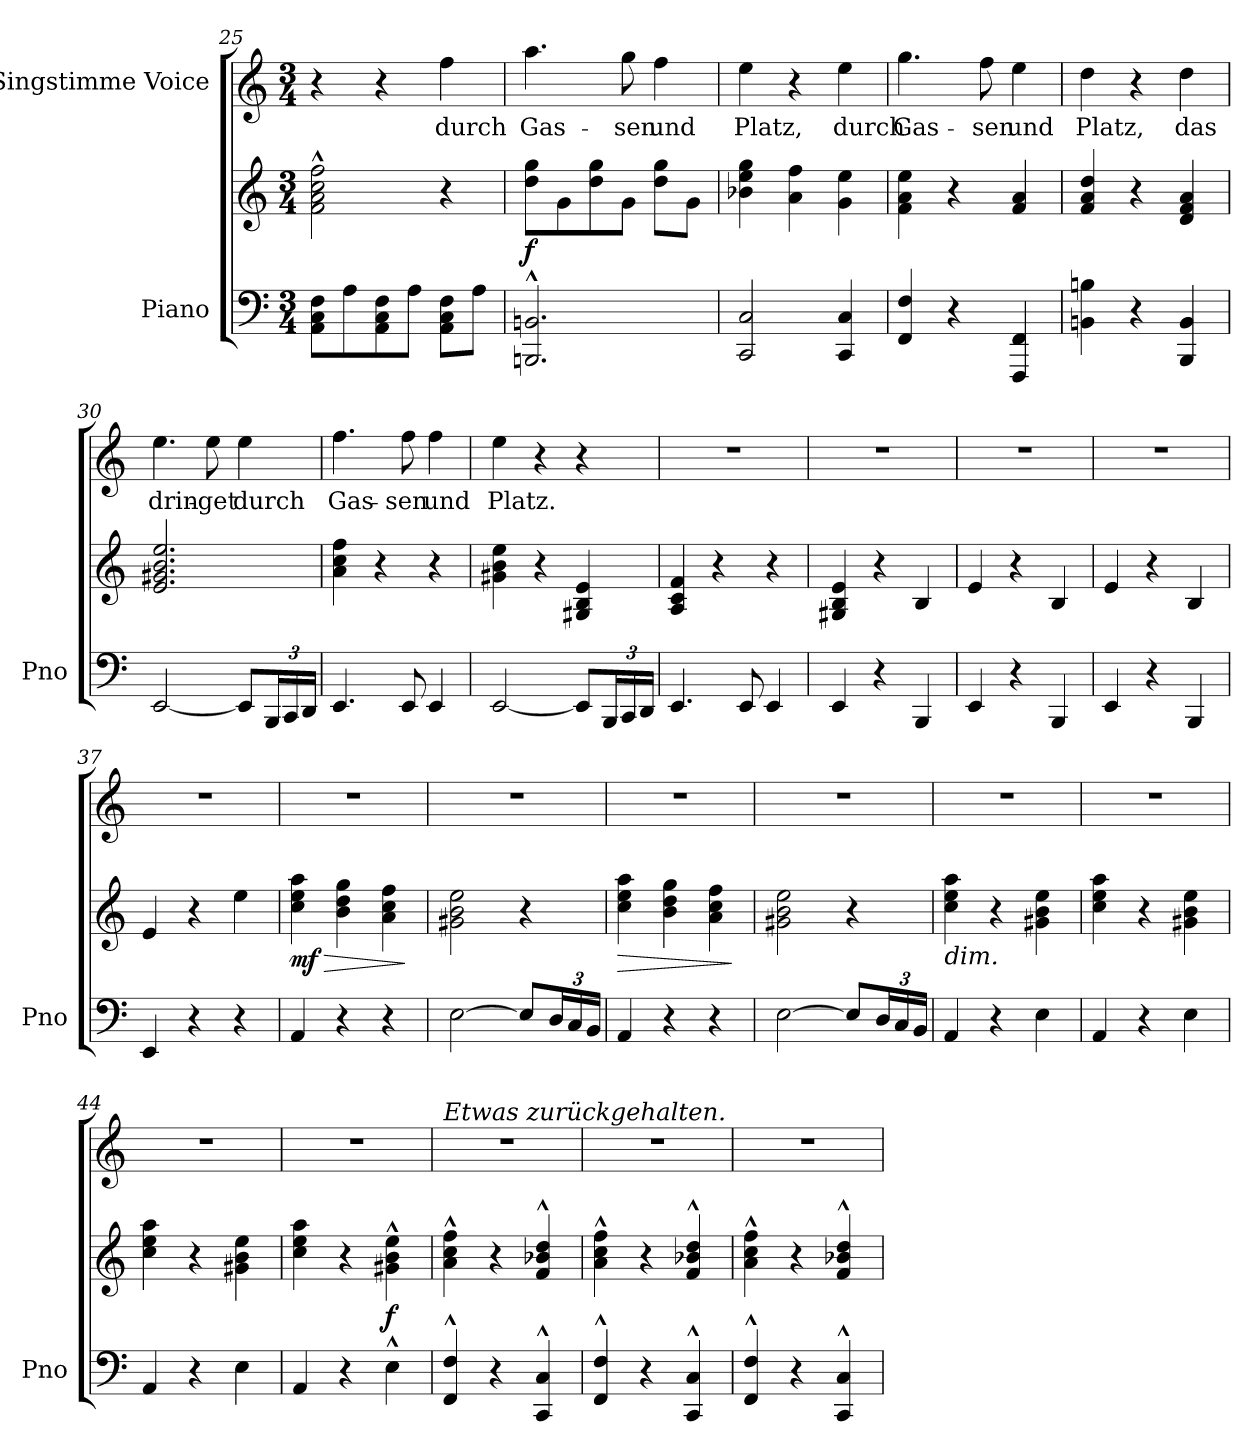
**kern	**kern	**dynam	**kern	**text
*part2	*part2	*part2	*part1	*part1
*staff3	*staff2	*staff2/3	*staff1	*staff1
*I"Piano	*	*	*I"Singstimme Voice	*
*I'Pno	*	*	*	*
*clefF4	*clefG2	*	*clefG2	*
*k[]	*k[]	*	*k[]	*
*M3/4	*M3/4	*	*M3/4	*
=25	=25	=25	=25	=25
8AA\ 8C\ 8F\L	2f\^^ 2a\^^ 2cc\^^ 2ff\^^	.	4r	.
8A\	.	.	.	.
8AA\ 8C\ 8F\	.	.	4r	.
8A\J	.	.	.	.
8AA\ 8C\ 8F\L	4r	.	4ff\	durch
8A\J	.	.	.	.
=26	=26	=26	=26	=26
!	!	!LO:DY:b	!	!
2.BBBn/^^ 2.BBn/^^	8dd\ 8gg\L	f	4.aa\	Gas-
.	8g\	.	.	.
.	8dd\ 8gg\	.	.	.
.	8g\J	.	8gg\	-sen
.	8dd\ 8gg\L	.	4ff\	und
.	8g\J	.	.	.
=27	=27	=27	=27	=27
2CC/ 2C/	4b-X\ 4ee\ 4gg\	.	4ee\	Platz,
.	4a\ 4ff\	.	4r	.
4CC/ 4C/	4g\ 4ee\	.	4ee\	durch
=28	=28	=28	=28	=28
4FF/ 4F/	4f\ 4a\ 4ee\	.	4.gg\	Gas-
4r	4r	.	.	.
.	.	.	8ff\	-sen
4FFF/ 4FF/	4f/ 4a/	.	4ee\	und
=29	=29	=29	=29	=29
4BBn\ 4Bn\	4f/ 4a/ 4dd/	.	4dd\	Platz,
4r	4r	.	4r	.
4BBB/ 4BB/	4d/ 4f/ 4a/	.	4dd\	das
=30	=30	=30	=30	=30
[2EE/	2.e/ 2.g#X/ 2.b/ 2.ee/	.	4.ee\	drin-
.	.	.	8ee\	-get
8EE/L]	.	.	4ee\	durch
*Xbrackettup	*	*	*	*
24BBB/L	.	.	.	.
24CC/	.	.	.	.
24DD/JJ	.	.	.	.
=31	=31	=31	=31	=31
4.EE/	4a\ 4cc\ 4ff\	.	4.ff\	Gas-
.	4r	.	.	.
8EE/	.	.	8ff\	-sen
4EE/	4r	.	4ff\	und
=32	=32	=32	=32	=32
[2EE/	4g#X\ 4b\ 4ee\	.	4ee\	Platz.
.	4r	.	4r	.
8EE/L]	4G#X/ 4B/ 4e/	.	4r	.
24BBB/L	.	.	.	.
24CC/	.	.	.	.
24DD/JJ	.	.	.	.
=33	=33	=33	=33	=33
4.EE/	4A/ 4c/ 4f/	.	2.r	.
.	4r	.	.	.
8EE/	.	.	.	.
4EE/	4r	.	.	.
=34	=34	=34	=34	=34
4EE/	4G#X/ 4B/ 4e/	.	2.r	.
4r	4r	.	.	.
4BBB/	4B/	.	.	.
=35	=35	=35	=35	=35
4EE/	4e/	.	2.r	.
4r	4r	.	.	.
4BBB/	4B/	.	.	.
=36	=36	=36	=36	=36
4EE/	4e/	.	2.r	.
4r	4r	.	.	.
4BBB/	4B/	.	.	.
=37	=37	=37	=37	=37
4EE/	4e/	.	2.r	.
4r	4r	.	.	.
4r	4ee\	.	.	.
=38	=38	=38	=38	=38
!	!	!LO:HP:b	!	!
!	!	!LO:DY:n=1:b	!	!
4AA/	4cc\ 4ee\ 4aa\	> mf	2.r	.
4r	4b\ 4dd\ 4gg\	.	.	.
4r	4a\ 4cc\ 4ff\	.	.	.
.	.	]	.	.
=39	=39	=39	=39	=39
[2E\	2g#X\ 2b\ 2ee\	.	2.r	.
8E/L]	4r	.	.	.
24D/L	.	.	.	.
24C/	.	.	.	.
24BB/JJ	.	.	.	.
=40	=40	=40	=40	=40
!	!	!LO:HP:b	!	!
4AA/	4cc\ 4ee\ 4aa\	>	2.r	.
4r	4b\ 4dd\ 4gg\	.	.	.
4r	4a\ 4cc\ 4ff\	.	.	.
.	.	]	.	.
=41	=41	=41	=41	=41
[2E\	2g#X\ 2b\ 2ee\	.	2.r	.
8E/L]	4r	.	.	.
24D/L	.	.	.	.
24C/	.	.	.	.
24BB/JJ	.	.	.	.
=42	=42	=42	=42	=42
!	!LO:TX:b:i:t=dim.	!	!	!
4AA/	4cc\ 4ee\ 4aa\	.	2.r	.
4r	4r	.	.	.
4E\	4g#X\ 4b\ 4ee\	.	.	.
=43	=43	=43	=43	=43
4AA/	4cc\ 4ee\ 4aa\	.	2.r	.
4r	4r	.	.	.
4E\	4g#X\ 4b\ 4ee\	.	.	.
=44	=44	=44	=44	=44
4AA/	4cc\ 4ee\ 4aa\	.	2.r	.
4r	4r	.	.	.
4E\	4g#X\ 4b\ 4ee\	.	.	.
=45	=45	=45	=45	=45
4AA/	4cc\ 4ee\ 4aa\	.	2.r	.
4r	4r	.	.	.
!	!	!LO:DY:b	!	!
4E^^\	4g#X\^^ 4b\^^ 4ee\^^	f	.	.
=46	=46	=46	=46	=46
!	!	!	!LO:TX:i:t=Etwas zurückgehalten.	!
4FF/^^ 4F/^^	4a\^^ 4cc\^^ 4ff\^^	.	2.r	.
4r	4r	.	.	.
4CC/^^ 4C/^^	4f/^^ 4b-X/^^ 4dd/^^	.	.	.
=47	=47	=47	=47	=47
4FF/^^ 4F/^^	4a\^^ 4cc\^^ 4ff\^^	.	2.r	.
4r	4r	.	.	.
4CC/^^ 4C/^^	4f/^^ 4b-X/^^ 4dd/^^	.	.	.
=48	=48	=48	=48	=48
4FF/^^ 4F/^^	4a\^^ 4cc\^^ 4ff\^^	.	2.r	.
4r	4r	.	.	.
4CC/^^ 4C/^^	4f/^^ 4b-X/^^ 4dd/^^	.	.	.
=	=	=	=	=
*-	*-	*-	*-	*-
